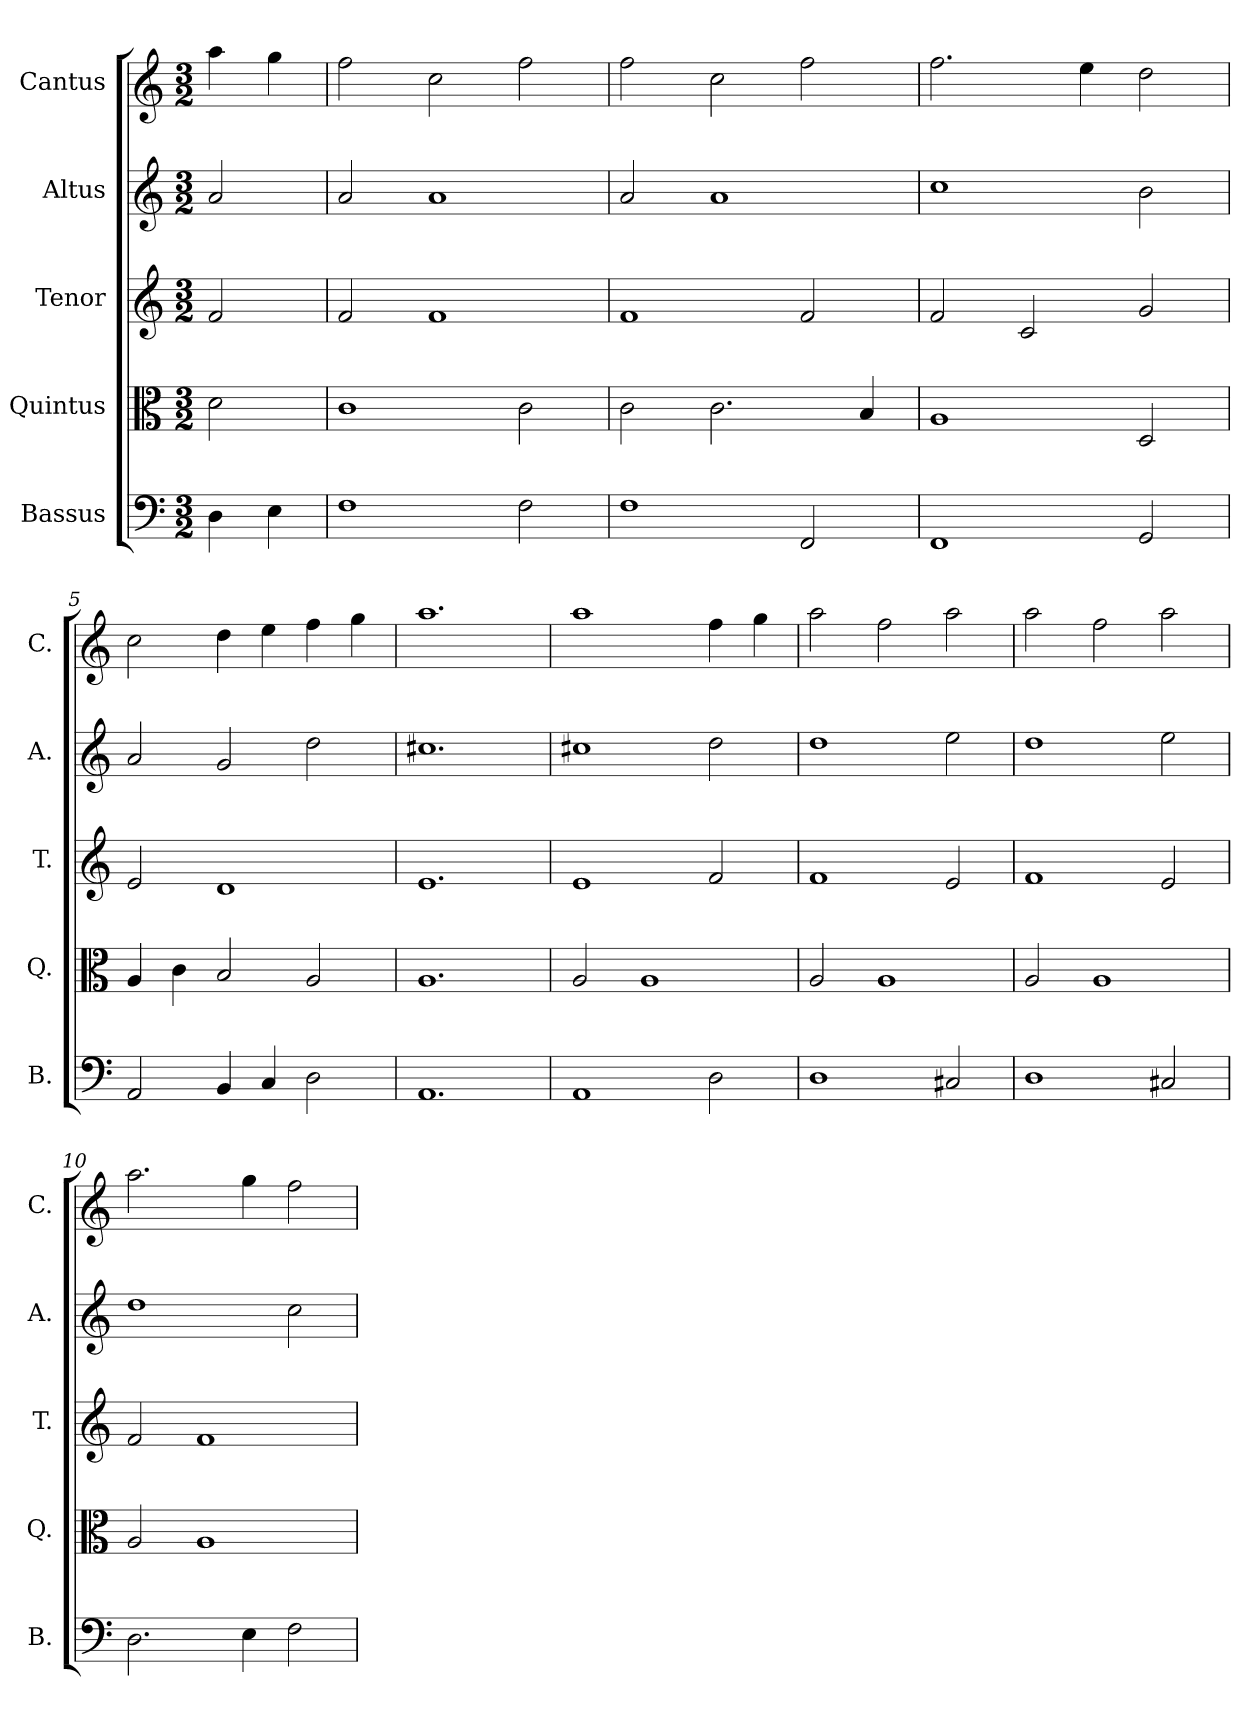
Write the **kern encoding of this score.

**kern	**kern	**kern	**kern	**kern
*part5	*part4	*part3	*part2	*part1
*staff5	*staff4	*staff3	*staff2	*staff1
*I"Bassus	*I"Quintus	*I"Tenor	*I"Altus	*I"Cantus
*I'B.	*I'Q.	*I'T.	*I'A.	*I'C.
*clefF4	*clefC3	*clefG2	*clefG2	*clefG2
*k[]	*k[]	*k[]	*k[]	*k[]
*C:	*C:	*C:	*C:	*C:
*M3/2	*M3/2	*M3/2	*M3/2	*M3/2
=1	=1	=1	=1	=1
4D\	2d\	2f/	2a/	4aa\
4E\	.	.	.	4gg\
=2	=2	=2	=2	=2
1F\	1c\	2f/	2a/	2ff\
.	.	1f/	1a/	2cc\
2F\	2c\	.	.	2ff\
=3	=3	=3	=3	=3
1F\	2c\	1f/	2a/	2ff\
.	2.c\	.	1a/	2cc\
2FF/	.	2f/	.	2ff\
.	4B/	.	.	.
=4	=4	=4	=4	=4
1FF/	1A/	2f/	1cc\	2.ff\
.	.	2c/	.	.
.	.	.	.	4ee\
2GG/	2D/	2g/	2b\	2dd\
=5	=5	=5	=5	=5
2AA/	4A/	2e/	2a/	2cc\
.	4c\	.	.	.
4BB/	2B/	1d/	2g/	4dd\
4C/	.	.	.	4ee\
2D\	2A/	.	2dd\	4ff\
.	.	.	.	4gg\
=6	=6	=6	=6	=6
1.AA/	1.A/	1.e/	1.cc#X\	1.aa\
=7	=7	=7	=7	=7
1AA/	2A/	1e/	1cc#X\	1aa\
.	1A/	.	.	.
2D\	.	2f/	2dd\	4ff\
.	.	.	.	4gg\
=8	=8	=8	=8	=8
1D\	2A/	1f/	1dd\	2aa\
.	1A/	.	.	2ff\
2C#X/	.	2e/	2ee\	2aa\
=9	=9	=9	=9	=9
1D\	2A/	1f/	1dd\	2aa\
.	1A/	.	.	2ff\
2C#X/	.	2e/	2ee\	2aa\
=10	=10	=10	=10	=10
2.D\	2A/	2f/	1dd\	2.aa\
.	1A/	1f/	.	.
4E\	.	.	.	4gg\
2F\	.	.	2cc\	2ff\
=	=	=	=	=
*-	*-	*-	*-	*-
